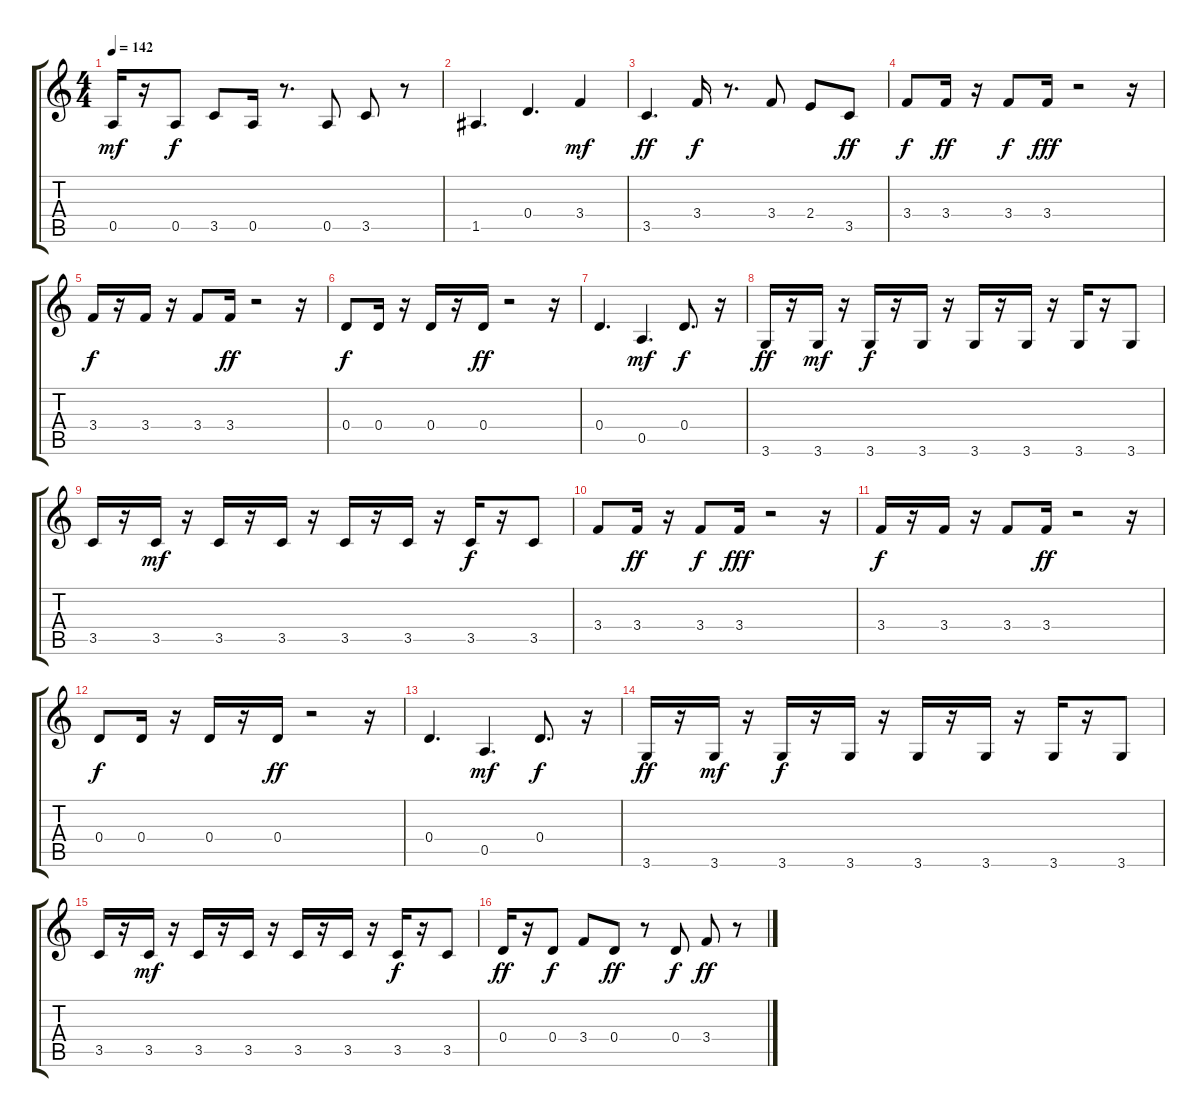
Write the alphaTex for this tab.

\track "" {instrument electricguitarmuted}
\staff {score tabs}
\tuning (E4 B3 G3 D3 A2 E2) {hide}
\ts (4 4)
\tempo 142
\clef g2
\ks c
0.5.16{dy mf} r.16 0.5.8{dy f} 3.5.8 0.5.16 r.8{d} 0.5.8 3.5.8 r.8 |
1.5.4{d} 0.4.4{d} 3.4.4{dy mf} |
3.5.4{d dy ff} 3.4.16{dy f} r.8{d} 3.4.8 2.4.8 3.5.8{dy ff} |
3.4.8{dy f} 3.4.16{dy ff} r.16 3.4.8{dy f} 3.4.16{dy fff} r.2 r.16 |
3.4.16{dy f} r.16 3.4.16 r.16 3.4.8 3.4.16{dy ff} r.2 r.16 |
0.4.8{dy f} 0.4.16 r.16 0.4.16 r.16 0.4.16{dy ff} r.2 r.16 |
0.4.4{d} 0.5.4{d dy mf} 0.4.8{d dy f} r.16 |
3.6.16{dy ff} r.16 3.6.16{dy mf} r.16 3.6.16{dy f} r.16 3.6.16 r.16 3.6.16 r.16 3.6.16 r.16 3.6.16 r.16 3.6.8 |
3.5.16 r.16 3.5.16{dy mf} r.16 3.5.16 r.16 3.5.16 r.16 3.5.16 r.16 3.5.16 r.16 3.5.16{dy f} r.16 3.5.8 |
3.4.8 3.4.16{dy ff} r.16 3.4.8{dy f} 3.4.16{dy fff} r.2 r.16 |
3.4.16{dy f} r.16 3.4.16 r.16 3.4.8 3.4.16{dy ff} r.2 r.16 |
0.4.8{dy f} 0.4.16 r.16 0.4.16 r.16 0.4.16{dy ff} r.2 r.16 |
0.4.4{d} 0.5.4{d dy mf} 0.4.8{d dy f} r.16 |
3.6.16{dy ff} r.16 3.6.16{dy mf} r.16 3.6.16{dy f} r.16 3.6.16 r.16 3.6.16 r.16 3.6.16 r.16 3.6.16 r.16 3.6.8 |
3.5.16 r.16 3.5.16{dy mf} r.16 3.5.16 r.16 3.5.16 r.16 3.5.16 r.16 3.5.16 r.16 3.5.16{dy f} r.16 3.5.8 |
0.4.16{dy ff} r.16 0.4.8{dy f} 3.4.8 0.4.8{dy ff} r.8 0.4.8{dy f} 3.4.8{dy ff} r.8
